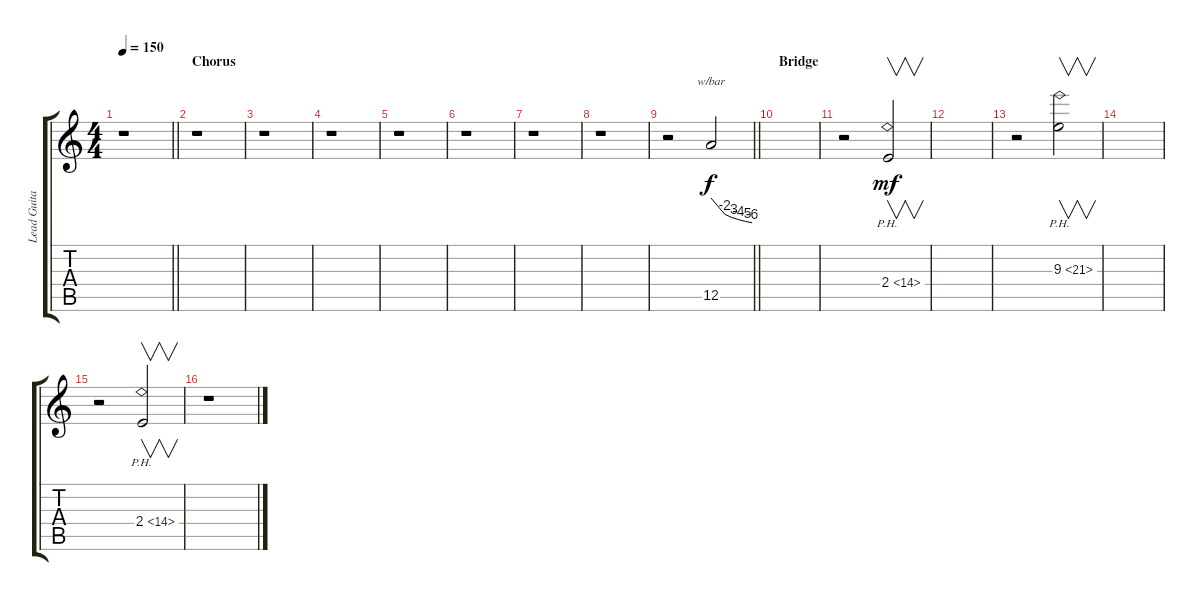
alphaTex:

\track ("Lead Guitar" "Lead Guita") {instrument overdrivenguitar}
\staff {score tabs}
\tuning (E4 B3 G3 D3 A2 E2) {hide}
\ts (4 4)
\tempo 150
\clef g2
\barLineRight lightlight
\ks c
r.1{dy f} |
\section ("" "Chorus")
r.1 |
r.1 |
r.1 |
r.1 |
r.1 |
r.1 |
r.1 |
\barLineRight lightlight
r.2 12.5.2{tbe (custom default 0 0 20 -8 30 -12 40 -16 50 -20 60 -24)} |
\section ("" "Bridge")
|
r.2 2.4{ph 12}.2{v dy mf} |
|
r.2 9.3{ph 12}.2{v} |
|
r.2 2.4{ph 12}.2{v} |
r.1
